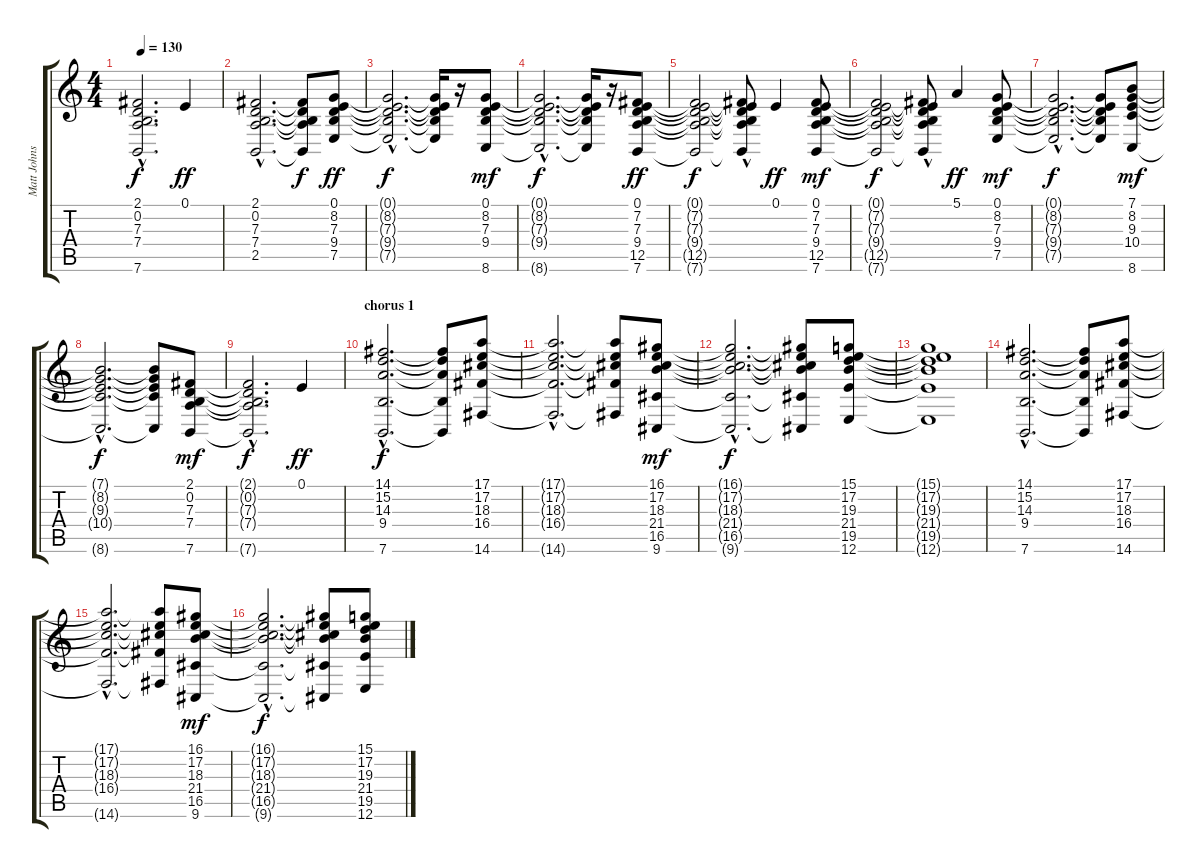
\track ("Matt Johnson - Keyboard" "Matt Johns") {instrument electricpiano1}
\staff {score tabs}
\tuning (E4 B3 G3 D3 A2 E2) {hide}
\ts (4 4)
\tempo 130
\clef g2
\ks c
(2.1{hac t} 0.2{t} 7.3{t} 7.4{t} 7.6{t}).2{d dy f} 0.1.4{dy ff} |
(2.1{hac} 0.2{hac} 7.3{hac} 7.4{hac} 2.5{hac}).2{d} (2.1{t} 0.2{t} 7.3{t} 7.4{t} 2.5{t}).8{dy f} (0.1 8.2 7.3 9.4 7.5).8{dy ff} |
(0.1{hac t} 8.2{hac t} 7.3{hac t} 9.4{hac t} 7.5{hac t}).2{d dy f} (0.1{t} 8.2{t} 7.3{t} 9.4{t} 7.5{t}).16 r.16 (0.1 8.2 7.3 9.4 8.6).8{dy mf} |
(0.1{hac t} 8.2{hac t} 7.3{hac t} 9.4{hac t} 8.6{hac t}).2{d dy f} (0.1{t} 8.2{t} 7.3{t} 9.4{t} 8.6{t}).16 r.16 (0.1 7.2 7.3 9.4 12.5 7.6).8{dy ff} |
(0.1{t} 7.2{t} 7.3{t} 9.4{t} 12.5{t} 7.6{t}).2{dy f} (0.1{t} 7.2{t} 7.3{hac t} 9.4{hac t} 12.5{hac t} 7.6{hac t}).8 0.1.4{dy ff} (0.1 7.2 7.3 9.4 12.5 7.6).8{dy mf} |
(0.1{t} 7.2{t} 7.3{t} 9.4{t} 12.5{t} 7.6{t}).2{dy f} (0.1{hac t} 7.2{hac t} 7.3{hac t} 9.4{hac t} 12.5{hac t} 7.6{hac t}).8 5.1.4{dy ff} (0.1 8.2 7.3 9.4 7.5).8{dy mf} |
(0.1{hac t} 8.2{hac t} 7.3{hac t} 9.4{hac t} 7.5{hac t}).2{d dy f} (0.1{t} 8.2{t} 7.3{t} 9.4{t} 7.5{t}).8 (7.1 8.2 9.3 10.4 8.6).8{dy mf} |
(7.1{hac t} 8.2{hac t} 9.3{hac t} 10.4{hac t} 8.6{hac t}).2{d dy f} (7.1{t} 8.2{t} 9.3{t} 10.4{t} 8.6{t}).8 (2.1 0.2 7.3 7.4 7.6).8{dy mf} |
(2.1{hac t} 0.2{t} 7.3{t} 7.4{t} 7.6{t}).2{d dy f} 0.1.4{dy ff} |
\section ("" "chorus 1")
(14.1{hac} 15.2{hac} 14.3{hac} 9.4{hac} 7.6{hac}).2{d dy f} (14.1{t} 15.2{t} 14.3{t} 9.4{t} 7.6{t}).8 (17.1 17.2 18.3 16.4 14.6).8 |
(17.1{hac t} 17.2{hac t} 18.3{hac t} 16.4{hac t} 14.6{hac t}).2{d} (17.1{t} 17.2{t} 18.3{t} 16.4{t} 14.6{t}).8 (16.1 17.2 18.3 21.4 16.5 9.6).8{dy mf} |
(16.1{hac t} 17.2{hac t} 18.3{hac t} 21.4{hac t} 16.5{hac t} 9.6{hac t}).2{d dy f} (16.1{t} 17.2{t} 18.3{t} 21.4{t} 16.5{t} 9.6{t}).8 (15.1 17.2 19.3 21.4 19.5 12.6).8 |
(15.1{t} 17.2{t} 19.3{t} 21.4{t} 19.5{t} 12.6{t}).1 |
(14.1{hac} 15.2{hac} 14.3{hac} 9.4{hac} 7.6{hac}).2{d} (14.1{t} 15.2{t} 14.3{t} 9.4{t} 7.6{t}).8 (17.1 17.2 18.3 16.4 14.6).8 |
(17.1{hac t} 17.2{hac t} 18.3{hac t} 16.4{hac t} 14.6{hac t}).2{d} (17.1{t} 17.2{t} 18.3{t} 16.4{t} 14.6{t}).8 (16.1 17.2 18.3 21.4 16.5 9.6).8{dy mf} |
(16.1{hac t} 17.2{hac t} 18.3{hac t} 21.4{hac t} 16.5{hac t} 9.6{hac t}).2{d dy f} (16.1{t} 17.2{t} 18.3{t} 21.4{t} 16.5{t} 9.6{t}).8 (15.1 17.2 19.3 21.4 19.5 12.6).8
